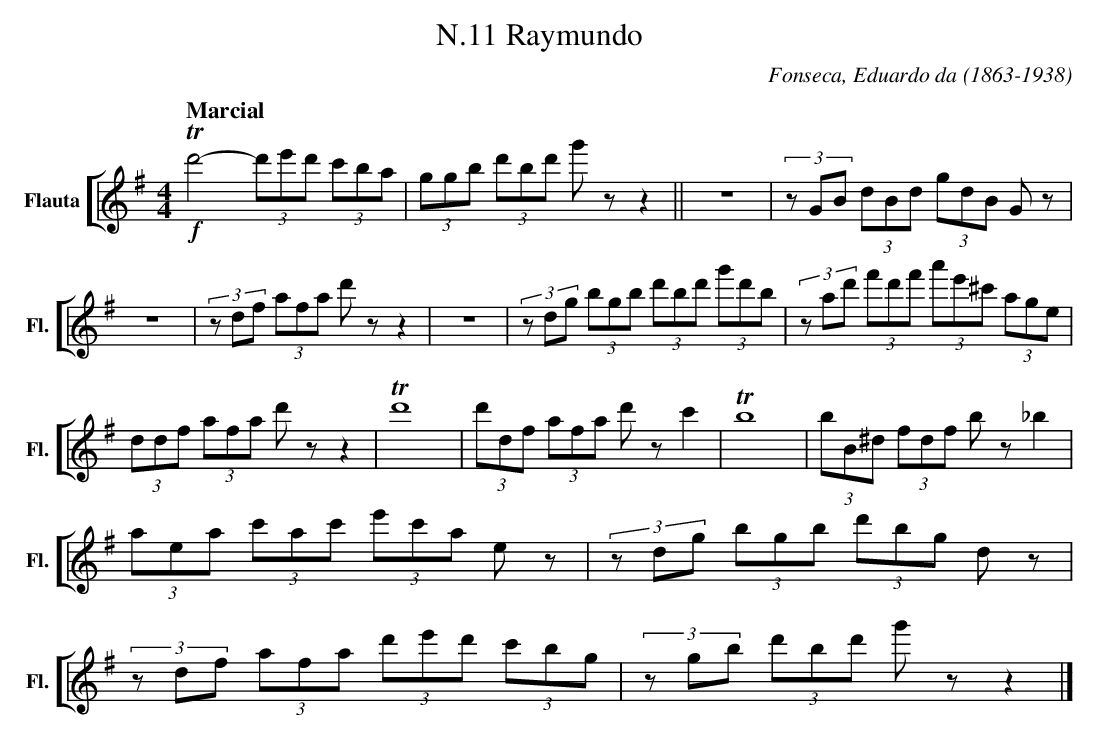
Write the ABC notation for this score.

X:1
T:N.11 Raymundo
C:Fonseca, Eduardo da (1863-1938)
M:4/4
L:1/4
K:G
V: 1 clef=treble name="Flauta" sname="Fl."
%%staves [ 1 ]
   [Q:"Marcial"]!f!!trill!d'2-(3d'/e'/d'/ (3c'/b/a/ | (3g/g/b/ (3d'/b/d'/ g'/z/z ||\
   z4 | (3z/G/B/ (3d/B/d/ (3g/d/B/ G/z/ | z4| (3z/d/f/ (3a/f/a/ d'/z/z | z4 | \
   (3z/d/g/ (3b/g/b/ (3d'/b/d'/ (3g'/d'/b/ | (3z/a/d'/ (3f'/d'/f'/ (3a'/e'/^c'/ (3a/g/e/ | \
   (3d/d/f/ (3a/f/a/ d'/z/ z | !trill!d'4 | (3d'/d/f/ (3a/f/a/ d'/z/ c' | \
   !trill!b4 |  (3b/B/^d/ (3f/d/f/ b/z/ _b | (3a/e/a/ (3c'/a/c'/ (3e'/c'/a/ e/z/ | \
   (3z/d/g/ (3b/g/b/ (3d'/b/g/ d/z/ | (3z/d/f/ (3a/f/a/ (3d'/e'/d'/ (3c'/b/g/ | \
   (3z/g/b/ (3d'/b/d'/ g'/z/ z |] \
